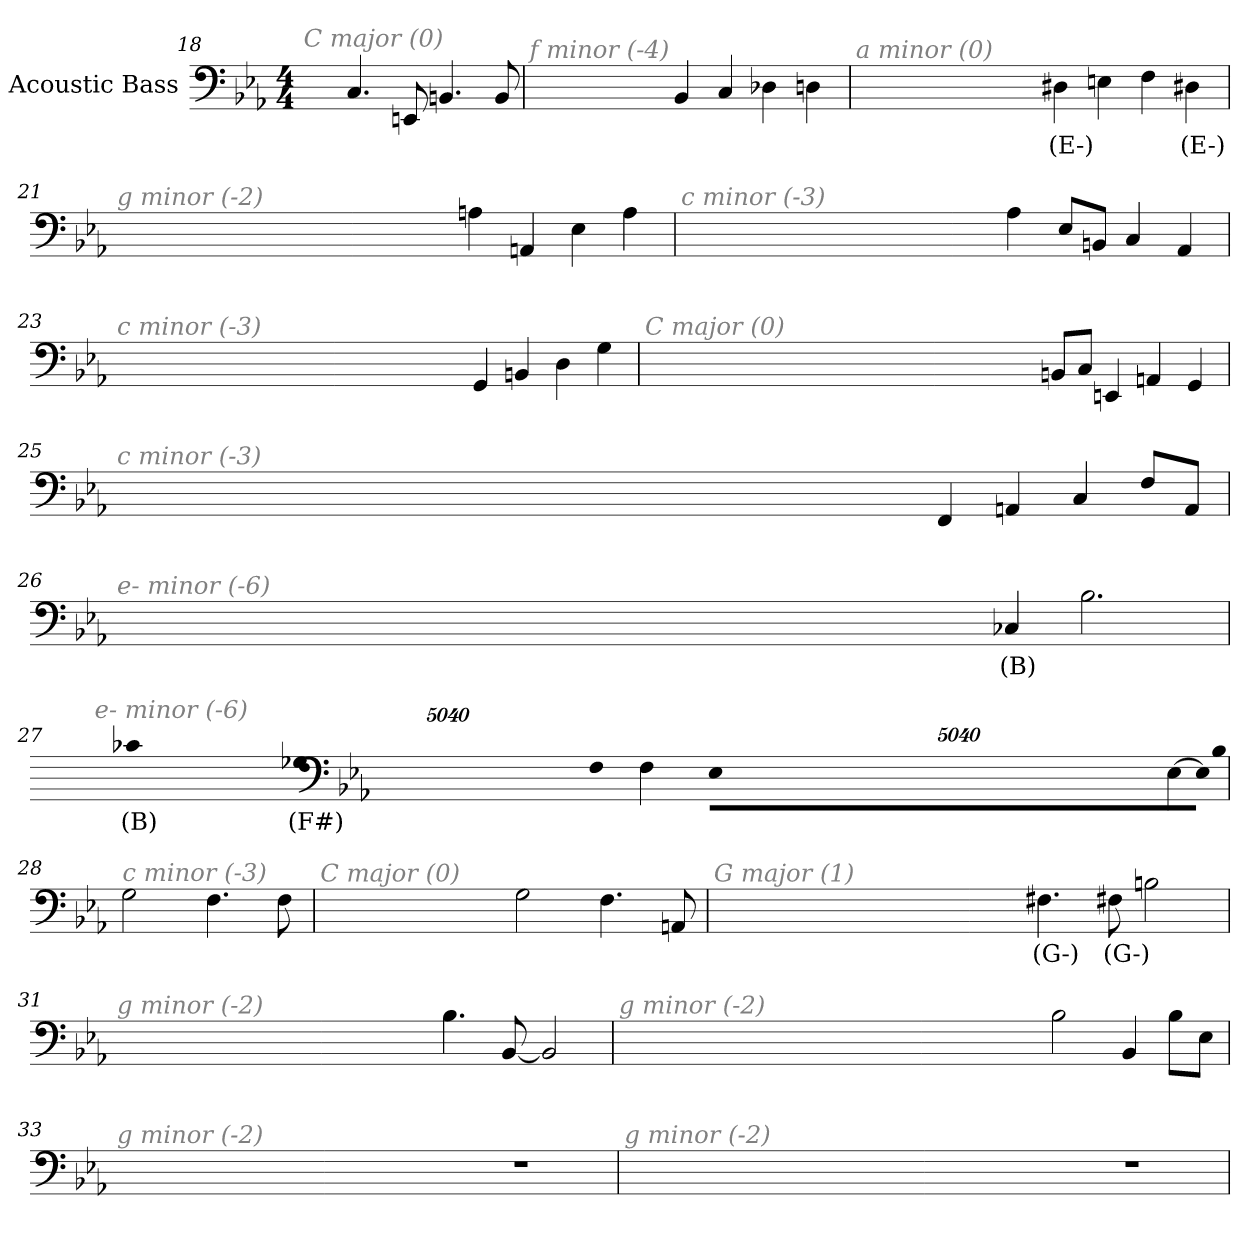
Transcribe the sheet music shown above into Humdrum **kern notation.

**kern	**text
*part1	*part1
*staff1	*staff1
*I"Acoustic Bass	*
*clefF4	*
*ITrd7c12	*
*k[b-e-a-]	*
*E-:	*
*M4/4	*
=18	=18
!LO:TX:i:color=#808080:t=C major (0)	!
4.CC	.
8EEEn	.
4.BBBn	.
8BBB	.
=19	=19
!LO:TX:i:color=#808080:t=f minor (-4)	!
4BBB-	.
4CC	.
4DD-X	.
4DDn	.
=20	=20
!LO:TX:i:color=#808080:t=a minor (0)	!
4DD#Xi	(E-)
4EEn	.
4FF	.
4DD#Xi	(E-)
=21	=21
!LO:TX:i:color=#808080:t=g minor (-2)	!
4AAn	.
4AAAn	.
4EE-	.
4AA	.
=22	=22
!LO:TX:i:color=#808080:t=c minor (-3)	!
4AA-	.
8EE-L	.
8BBBnJ	.
4CC	.
4AAA-	.
=23	=23
!LO:TX:i:color=#808080:t=c minor (-3)	!
4GGG	.
4BBBn	.
4DD	.
4GG	.
=24	=24
!LO:TX:i:color=#808080:t=C major (0)	!
8BBBnL	.
8CCJ	.
4EEEn	.
4AAAn	.
4GGG	.
=25	=25
!LO:TX:i:color=#808080:t=c minor (-3)	!
4FFF	.
4AAAn	.
4CC	.
8FFL	.
8AAAJ	.
=26	=26
!LO:TX:i:color=#808080:t=e- minor (-6)	!
4CC-Xi	(B)
2.BB-	.
=27	=27
!LO:TX:i:color=#808080:t=e- minor (-6)	!
[4EE-	.
!LO:N:vis=8	!
40320%3347EE-L]	.
!LO:N:vis=8	!
40320%3347BB-	.
!LO:N:vis=8	!
40320%3347EE-J	.
[4FF	.
!LO:N:vis=8	!
40320%3347FFL]	.
!LO:N:vis=8	!
40320%3347C-Xi	(B)
!LO:N:vis=8	!
40320%3347GG-XiJ	(F#)
=28	=28
!LO:TX:i:color=#808080:t=c minor (-3)	!
2GG	.
4.FF	.
8FF	.
=29	=29
!LO:TX:i:color=#808080:t=C major (0)	!
2GG	.
4.FF	.
8AAAn	.
=30	=30
!LO:TX:i:color=#808080:t=G major (1)	!
4.FF#Xi	(G-)
8FF#Xi	(G-)
2BBn	.
=31	=31
!LO:TX:i:color=#808080:t=g minor (-2)	!
4.BB-	.
[8BBB-	.
2BBB-]	.
=32	=32
!LO:TX:i:color=#808080:t=g minor (-2)	!
2BB-	.
4BBB-	.
8BB-L	.
8EE-J	.
=33	=33
!LO:TX:i:color=#808080:t=g minor (-2)	!
1r	.
=34	=34
!LO:TX:i:color=#808080:t=g minor (-2)	!
1r	.
=	=
*-	*-
